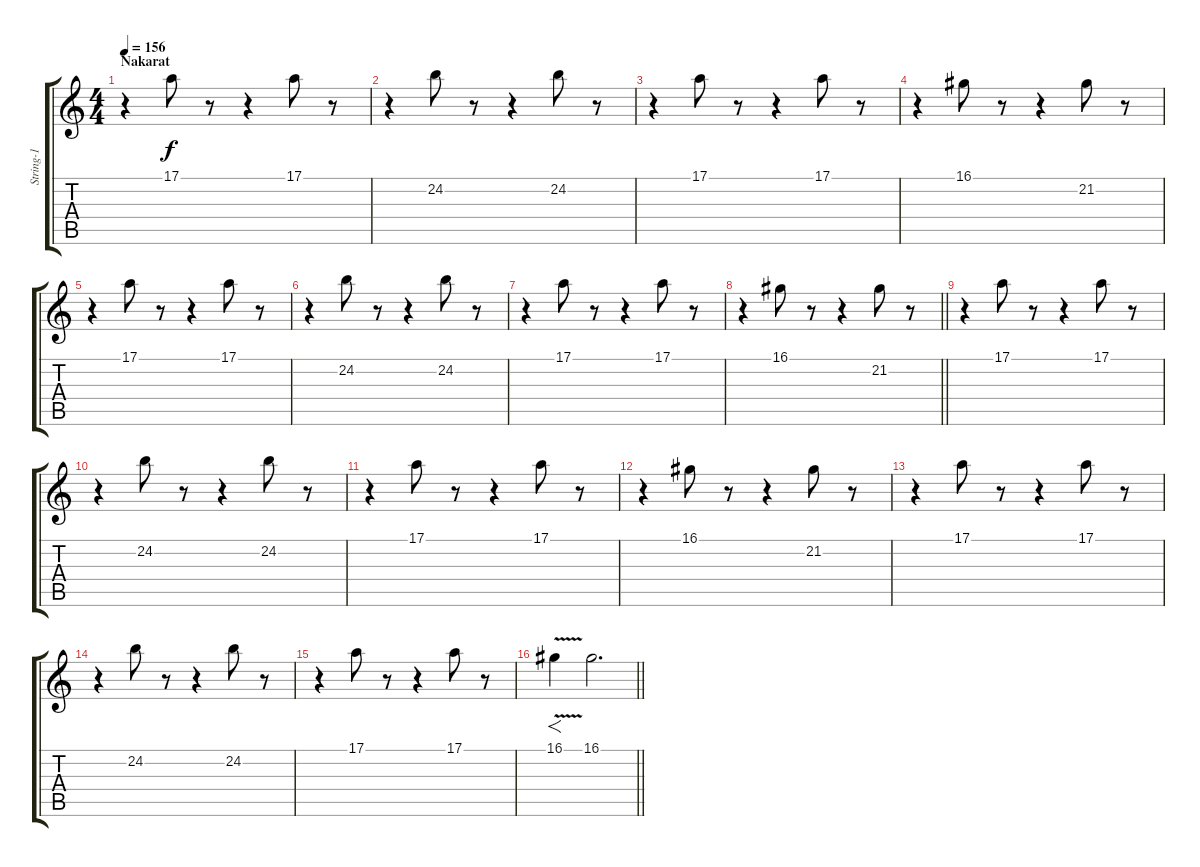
\track ("String-1" "String-1") {instrument tremolostrings}
\staff {score tabs}
\tuning (E4 B3 G3 D3 A2 E2) {hide}
\ts (4 4)
\section ("" "Nakarat")
\tempo 156
\clef g2
\ks c
r.4{dy mp} 17.1.8{dy f} r.8 r.4 17.1.8 r.8 |
r.4 24.2.8 r.8 r.4 24.2.8 r.8 |
r.4 17.1.8 r.8 r.4 17.1.8 r.8 |
r.4 16.1.8 r.8 r.4 21.2.8 r.8 |
r.4 17.1.8 r.8 r.4 17.1.8 r.8 |
r.4 24.2.8 r.8 r.4 24.2.8 r.8 |
r.4 17.1.8 r.8 r.4 17.1.8 r.8 |
\barLineRight lightlight
r.4 16.1.8 r.8 r.4 21.2.8 r.8 |
r.4 17.1.8 r.8 r.4 17.1.8 r.8 |
r.4 24.2.8 r.8 r.4 24.2.8 r.8 |
r.4 17.1.8 r.8 r.4 17.1.8 r.8 |
r.4 16.1.8 r.8 r.4 21.2.8 r.8 |
r.4 17.1.8 r.8 r.4 17.1.8 r.8 |
r.4 24.2.8 r.8 r.4 24.2.8 r.8 |
r.4 17.1.8 r.8 r.4 17.1.8 r.8 |
\barLineRight lightlight
16.1{v}.4{f} 16.1.2{d}
